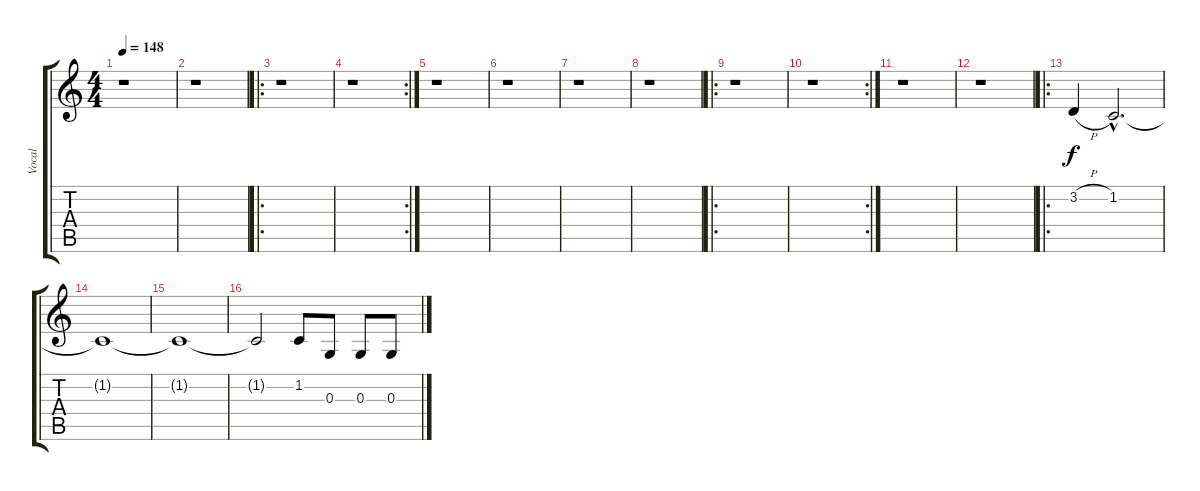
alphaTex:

\track ("Vocal" "Vocal") {instrument sopranosax}
\staff {score tabs}
\tuning (E4 B3 G3 D3 A2 E2) {hide}
\ts (4 4)
\tempo 148
\clef g2
\ks c
r.1{dy f instrument sopranosax} |
r.1 |
\ro
r.1 |
\rc 2
r.1 |
r.1 |
r.1 |
r.1 |
r.1 |
\ro
r.1 |
\rc 2
r.1 |
r.1 |
r.1 |
\ro
3.2{h}.4 1.2{hac}.2{d} |
1.2{t}.1 |
1.2{t}.1 |
1.2{t}.2 1.2.8 0.3.8 0.3.8 0.3.8
